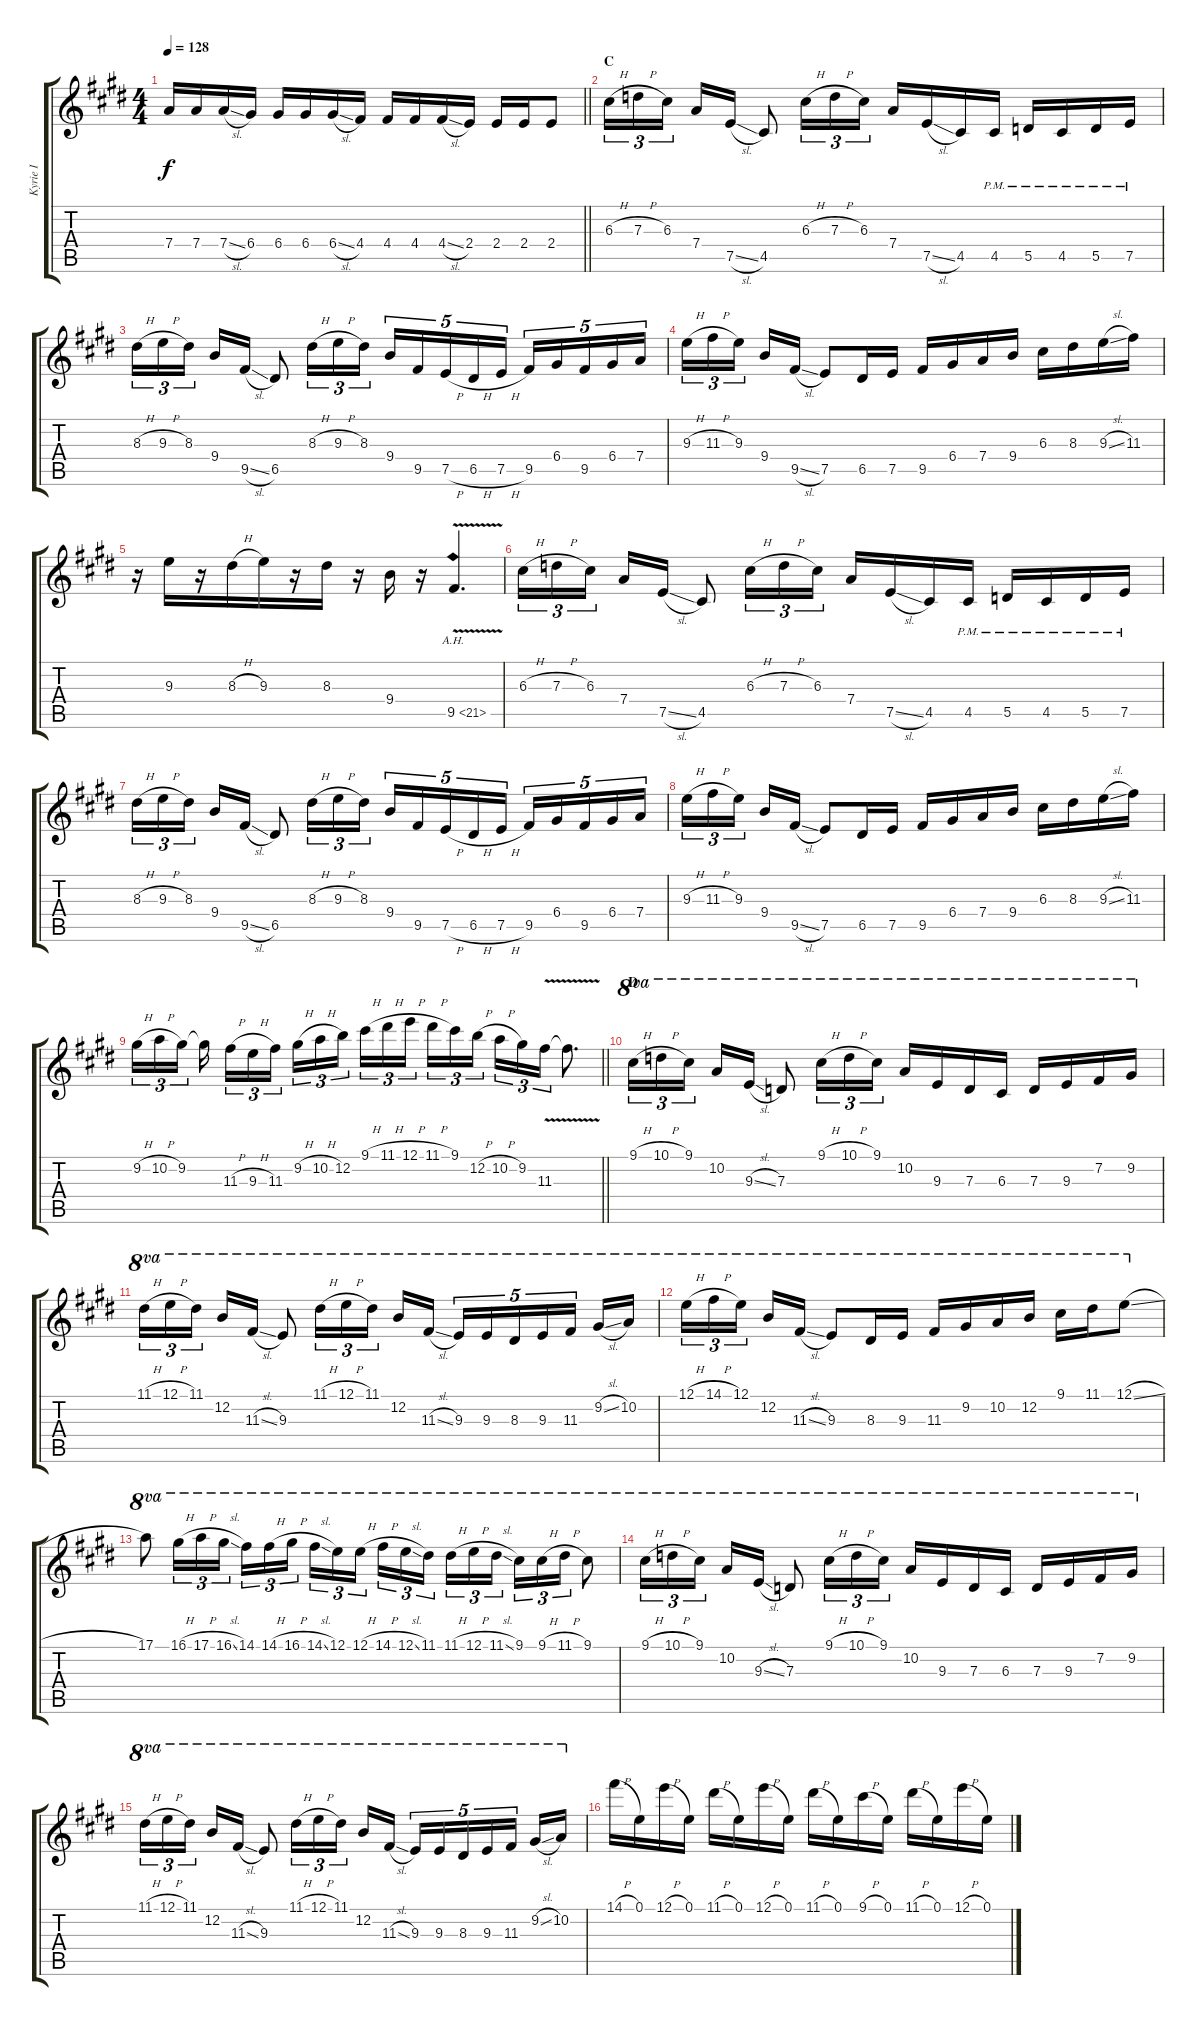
\track ("Kyrie I" "Kyrie I") {instrument overdrivenguitar}
\staff {score tabs}
\tuning (E4 B3 G3 D3 A2 E2) {hide}
\ts (4 4)
\tempo 128
\clef g2
\barLineRight lightlight
\ks e
7.4.16{dy f} 7.4.16 7.4{sl}.16 6.4.16 6.4.16 6.4.16 6.4{sl}.16 4.4.16 4.4.16 4.4.16 4.4{sl}.16 2.4.16 2.4.16 2.4.16 2.4.8 |
\section ("" "C")
6.3{h}.16{tu (3 2) instrument overdrivenguitar} 7.3{h}.16{tu (3 2)} 6.3.16{tu (3 2) beam splitsecondary} 7.4.16 7.5{sl}.16 4.5.8 6.3{h}.16{tu (3 2)} 7.3{h}.16{tu (3 2)} 6.3.16{tu (3 2)} 7.4.16 7.5{sl}.16 4.5.16 4.5{pm}.16 5.5{pm}.16 4.5{pm}.16 5.5{pm}.16 7.5{pm}.16 |
8.3{h}.16{tu (3 2)} 9.3{h}.16{tu (3 2)} 8.3.16{tu (3 2) beam splitsecondary} 9.4.16 9.5{sl}.16 6.5.8 8.3{h}.16{tu (3 2)} 9.3{h}.16{tu (3 2)} 8.3.16{tu (3 2)} 9.4.16{tu (5 4)} 9.5.16{tu (5 4)} 7.5{h}.16{tu (5 4)} 6.5{h}.16{tu (5 4) beam merge} 7.5{h}.16{tu (5 4)} 9.5.16{tu (5 4)} 6.4.16{tu (5 4)} 9.5.16{tu (5 4)} 6.4.16{tu (5 4)} 7.4.16{tu (5 4)} |
9.3{h}.16{tu (3 2)} 11.3{h}.16{tu (3 2)} 9.3.16{tu (3 2) beam splitsecondary} 9.4.16 9.5{sl}.16 7.5.8 6.5.16 7.5.16 9.5.16 6.4.16 7.4.16 9.4.16 6.3.16 8.3.16 9.3{sl}.16 11.3.16 |
r.16 9.3.16 r.16 8.3{h}.16{beam merge} 9.3.16 r.16 8.3.16 r.16 9.4.16 r.16 9.5{ah 12 v}.4{d} |
6.3{h}.16{tu (3 2)} 7.3{h}.16{tu (3 2)} 6.3.16{tu (3 2) beam splitsecondary} 7.4.16 7.5{sl}.16 4.5.8 6.3{h}.16{tu (3 2)} 7.3{h}.16{tu (3 2)} 6.3.16{tu (3 2)} 7.4.16 7.5{sl}.16 4.5.16 4.5{pm}.16 5.5{pm}.16 4.5{pm}.16 5.5{pm}.16 7.5{pm}.16 |
8.3{h}.16{tu (3 2)} 9.3{h}.16{tu (3 2)} 8.3.16{tu (3 2) beam splitsecondary} 9.4.16 9.5{sl}.16 6.5.8 8.3{h}.16{tu (3 2)} 9.3{h}.16{tu (3 2)} 8.3.16{tu (3 2)} 9.4.16{tu (5 4)} 9.5.16{tu (5 4)} 7.5{h}.16{tu (5 4)} 6.5{h}.16{tu (5 4) beam merge} 7.5{h}.16{tu (5 4)} 9.5.16{tu (5 4)} 6.4.16{tu (5 4)} 9.5.16{tu (5 4)} 6.4.16{tu (5 4)} 7.4.16{tu (5 4)} |
9.3{h}.16{tu (3 2)} 11.3{h}.16{tu (3 2)} 9.3.16{tu (3 2) beam splitsecondary} 9.4.16 9.5{sl}.16 7.5.8 6.5.16 7.5.16 9.5.16 6.4.16 7.4.16 9.4.16 6.3.16 8.3.16 9.3{sl}.16 11.3.16 |
\barLineRight lightlight
9.2{h}.16{tu (3 2)} 10.2{h}.16{tu (3 2)} 9.2.16{tu (3 2) beam splitsecondary} 9.2{t}.16{beam split} 11.3{h}.16{tu (3 2)} 9.3{h}.16{tu (3 2) beam merge} 11.3.16{tu (3 2) beam splitsecondary} 9.2{h}.16{tu (3 2)} 10.2{h}.16{tu (3 2)} 12.2.16{tu (3 2) beam splitsecondary} 9.1{h}.16{tu (3 2)} 11.1{h}.16{tu (3 2) beam merge} 12.1{h}.16{tu (3 2) beam splitsecondary} 11.1{h}.16{tu (3 2)} 9.1.16{tu (3 2)} 12.2{h}.16{tu (3 2) beam splitsecondary} 10.2{h}.16{tu (3 2)} 9.2.16{tu (3 2) beam merge} 11.3{v}.16{tu (3 2)} 11.3{t}.8{d} |
\section ("" "D")
9.1{h}.16{tu (3 2) ot 8va} 10.1{h}.16{tu (3 2) ot 8va} 9.1.16{tu (3 2) ot 8va beam splitsecondary} 10.2.16{ot 8va} 9.3{sl}.16{ot 8va} 7.3.8{ot 8va} 9.1{h}.16{tu (3 2) ot 8va} 10.1{h}.16{tu (3 2) ot 8va} 9.1.16{tu (3 2) ot 8va} 10.2.16{ot 8va} 9.3.16{ot 8va} 7.3.16{ot 8va} 6.3.16{ot 8va} 7.3.16{ot 8va} 9.3.16{ot 8va} 7.2.16{ot 8va} 9.2.16{ot 8va} |
11.1{h}.16{tu (3 2) ot 8va} 12.1{h}.16{tu (3 2) ot 8va} 11.1.16{tu (3 2) ot 8va beam splitsecondary} 12.2.16{ot 8va} 11.3{sl}.16{ot 8va} 9.3.8{ot 8va} 11.1{h}.16{tu (3 2) ot 8va} 12.1{h}.16{tu (3 2) ot 8va} 11.1.16{tu (3 2) ot 8va} 12.2.16{ot 8va} 11.3{sl}.16{ot 8va beam splitsecondary} 9.3.16{tu (5 4) ot 8va} 9.3.16{tu (5 4) ot 8va} 8.3.16{tu (5 4) ot 8va beam merge} 9.3.16{tu (5 4) ot 8va} 11.3.16{tu (5 4) ot 8va beam splitsecondary} 9.2{sl}.16{ot 8va} 10.2.16{ot 8va} |
12.1{h}.16{tu (3 2) ot 8va} 14.1{h}.16{tu (3 2) ot 8va} 12.1.16{tu (3 2) ot 8va beam splitsecondary} 12.2.16{ot 8va} 11.3{sl}.16{ot 8va} 9.3.8{ot 8va} 8.3.16{ot 8va} 9.3.16{ot 8va} 11.3.16{ot 8va} 9.2.16{ot 8va} 10.2.16{ot 8va} 12.2.16{ot 8va} 9.1.16{ot 8va} 11.1.16{ot 8va} 12.1{sl}.8{ot 8va} |
17.1.8{ot 8va} 16.1{h}.16{tu (3 2) ot 8va} 17.1{h}.16{tu (3 2) ot 8va} 16.1{sl}.16{tu (3 2) ot 8va} 14.1.16{tu (3 2) ot 8va} 14.1{h}.16{tu (3 2) ot 8va} 16.1{h}.16{tu (3 2) ot 8va beam splitsecondary} 14.1{sl}.16{tu (3 2) ot 8va} 12.1.16{tu (3 2) ot 8va} 12.1{h}.16{tu (3 2) ot 8va} 14.1{h}.16{tu (3 2) ot 8va} 12.1{sl}.16{tu (3 2) ot 8va} 11.1.16{tu (3 2) ot 8va beam splitsecondary} 11.1{h}.16{tu (3 2) ot 8va} 12.1{h}.16{tu (3 2) ot 8va} 11.1{sl}.16{tu (3 2) ot 8va} 9.1.16{tu (3 2) ot 8va} 9.1{h}.16{tu (3 2) ot 8va} 11.1{h}.16{tu (3 2) ot 8va} 9.1.8{ot 8va} |
9.1{h}.16{tu (3 2) ot 8va} 10.1{h}.16{tu (3 2) ot 8va} 9.1.16{tu (3 2) ot 8va beam splitsecondary} 10.2.16{ot 8va} 9.3{sl}.16{ot 8va} 7.3.8{ot 8va} 9.1{h}.16{tu (3 2) ot 8va} 10.1{h}.16{tu (3 2) ot 8va} 9.1.16{tu (3 2) ot 8va} 10.2.16{ot 8va} 9.3.16{ot 8va} 7.3.16{ot 8va} 6.3.16{ot 8va} 7.3.16{ot 8va} 9.3.16{ot 8va} 7.2.16{ot 8va} 9.2.16{ot 8va} |
11.1{h}.16{tu (3 2) ot 8va} 12.1{h}.16{tu (3 2) ot 8va} 11.1.16{tu (3 2) ot 8va beam splitsecondary} 12.2.16{ot 8va} 11.3{sl}.16{ot 8va} 9.3.8{ot 8va} 11.1{h}.16{tu (3 2) ot 8va} 12.1{h}.16{tu (3 2) ot 8va} 11.1.16{tu (3 2) ot 8va} 12.2.16{ot 8va} 11.3{sl}.16{ot 8va beam splitsecondary} 9.3.16{tu (5 4) ot 8va} 9.3.16{tu (5 4) ot 8va} 8.3.16{tu (5 4) ot 8va beam merge} 9.3.16{tu (5 4) ot 8va} 11.3.16{tu (5 4) ot 8va beam splitsecondary} 9.2{sl}.16{ot 8va} 10.2.16{ot 8va} |
14.1{h}.16 0.1.16 12.1{h}.16 0.1.16 11.1{h}.16 0.1.16 12.1{h}.16 0.1.16 11.1{h}.16 0.1.16 9.1{h}.16 0.1.16 11.1{h}.16 0.1.16 12.1{h}.16 0.1.16
